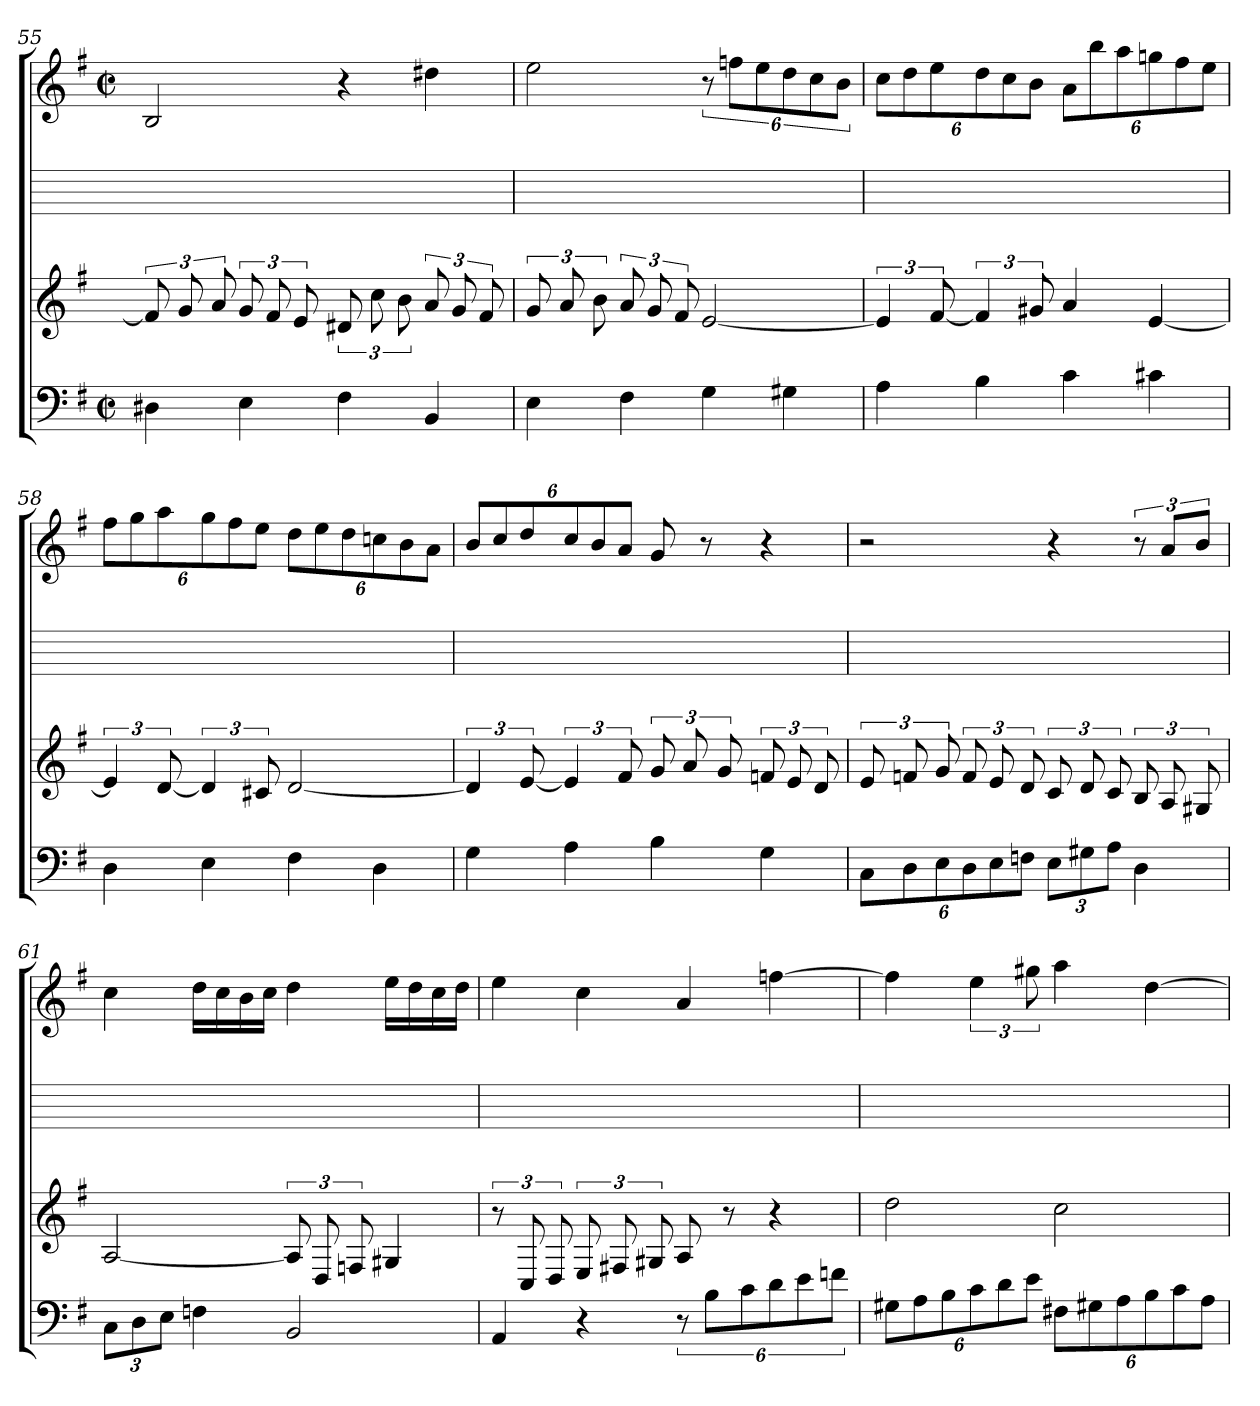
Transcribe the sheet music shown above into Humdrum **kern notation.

**kern	**kern	**kern	**kern
*part4	*part3	*part2	*part1
*staff4	*staff3	*staff2	*staff1
*clefF4	*clefG2	*	*clefG2
*k[f#]	*k[f#]	*	*k[f#]
*e:	*	*	*e:
*M2/2	*	*	*M2/2
*met(c|)	*	*	*met(c|)
=55	=55	=55	=55
4D#X	12f#]	1ryy	2B
.	12g	.	.
.	12a	.	.
4E	12g	.	.
.	12f#	.	.
.	12e	.	.
4F#	12d#X	.	4r
.	12cc	.	.
.	12b	.	.
4BB	12a	.	4dd#X
.	12g	.	.
.	12f#	.	.
=56	=56	=56	=56
4E	12g	1ryy	2ee
.	12a	.	.
.	12b	.	.
4F#	12a	.	.
.	12g	.	.
.	12f#	.	.
4G	[2e	.	12r
.	.	.	12ffn\L
.	.	.	12ee\
4G#X	.	.	12dd\
.	.	.	12cc\
.	.	.	12b\J
=57	=57	=57	=57
4A	6e]	1ryy	12cc\L
.	.	.	12dd\
.	[12f#	.	12ee\
4B	6f#]	.	12dd\
.	.	.	12cc\
.	12g#X	.	12b\J
4c	4a	.	12a\L
.	.	.	12bb\
.	.	.	12aa\
4c#X	[4e	.	12ggn\
.	.	.	12ff#\
.	.	.	12ee\J
=58	=58	=58	=58
4D	6e]	1ryy	12ff#\L
.	.	.	12gg\
.	[12d	.	12aa\
4E	6d]	.	12gg\
.	.	.	12ff#\
.	12c#X	.	12ee\J
4F#	[2d	.	12dd\L
.	.	.	12ee\
.	.	.	12dd\
4D	.	.	12ccn\
.	.	.	12b\
.	.	.	12a\J
=59	=59	=59	=59
4G	6d]	1ryy	12b/L
.	.	.	12cc/
.	[12e	.	12dd/
4A	6e]	.	12cc/
.	.	.	12b/
.	12f#	.	12a/J
4B	12g	.	8g
.	12a	.	.
.	.	.	8r
.	12g	.	.
4G	12fn	.	4r
.	12e	.	.
.	12d	.	.
=60	=60	=60	=60
12C\L	12e	1ryy	2r
12D\	12fn	.	.
12E\	12g	.	.
12D\	12f	.	.
12E\	12e	.	.
12Fn\J	12d	.	.
12E\L	12c	.	4r
12G#X\	12d	.	.
12A\J	12c	.	.
4D	12B	.	12r
.	12A	.	12a/L
.	12G#X	.	12b/J
=61	=61	=61	=61
12C\L	[2A	1ryy	4cc
12D\	.	.	.
12E\J	.	.	.
4Fn	.	.	16dd\LL
.	.	.	16cc\
.	.	.	16b\
.	.	.	16cc\JJ
2BB	12A]	.	4dd
.	12D	.	.
.	12Fn	.	.
.	4G#X	.	16ee\LL
.	.	.	16dd\
.	.	.	16cc\
.	.	.	16dd\JJ
=62	=62	=62	=62
4AA	12r	1ryy	4ee
.	12C	.	.
.	12D	.	.
4r	12E	.	4cc
.	12F#X	.	.
.	12G#X	.	.
12r	8A	.	4a
12B\L	.	.	.
.	8r	.	.
12c\	.	.	.
12d\	4r	.	[4ffn
12e\	.	.	.
12fn\J	.	.	.
=63	=63	=63	=63
12G#X\L	2dd	1ryy	4ff]
12A\	.	.	.
12B\	.	.	.
12c\	.	.	6ee
12d\	.	.	.
12e\J	.	.	12gg#X
12F#X\L	2cc	.	4aa
12G#X\	.	.	.
12A\	.	.	.
12B\	.	.	[4dd
12c\	.	.	.
12A\J	.	.	.
=	=	=	=
*-	*-	*-	*-
